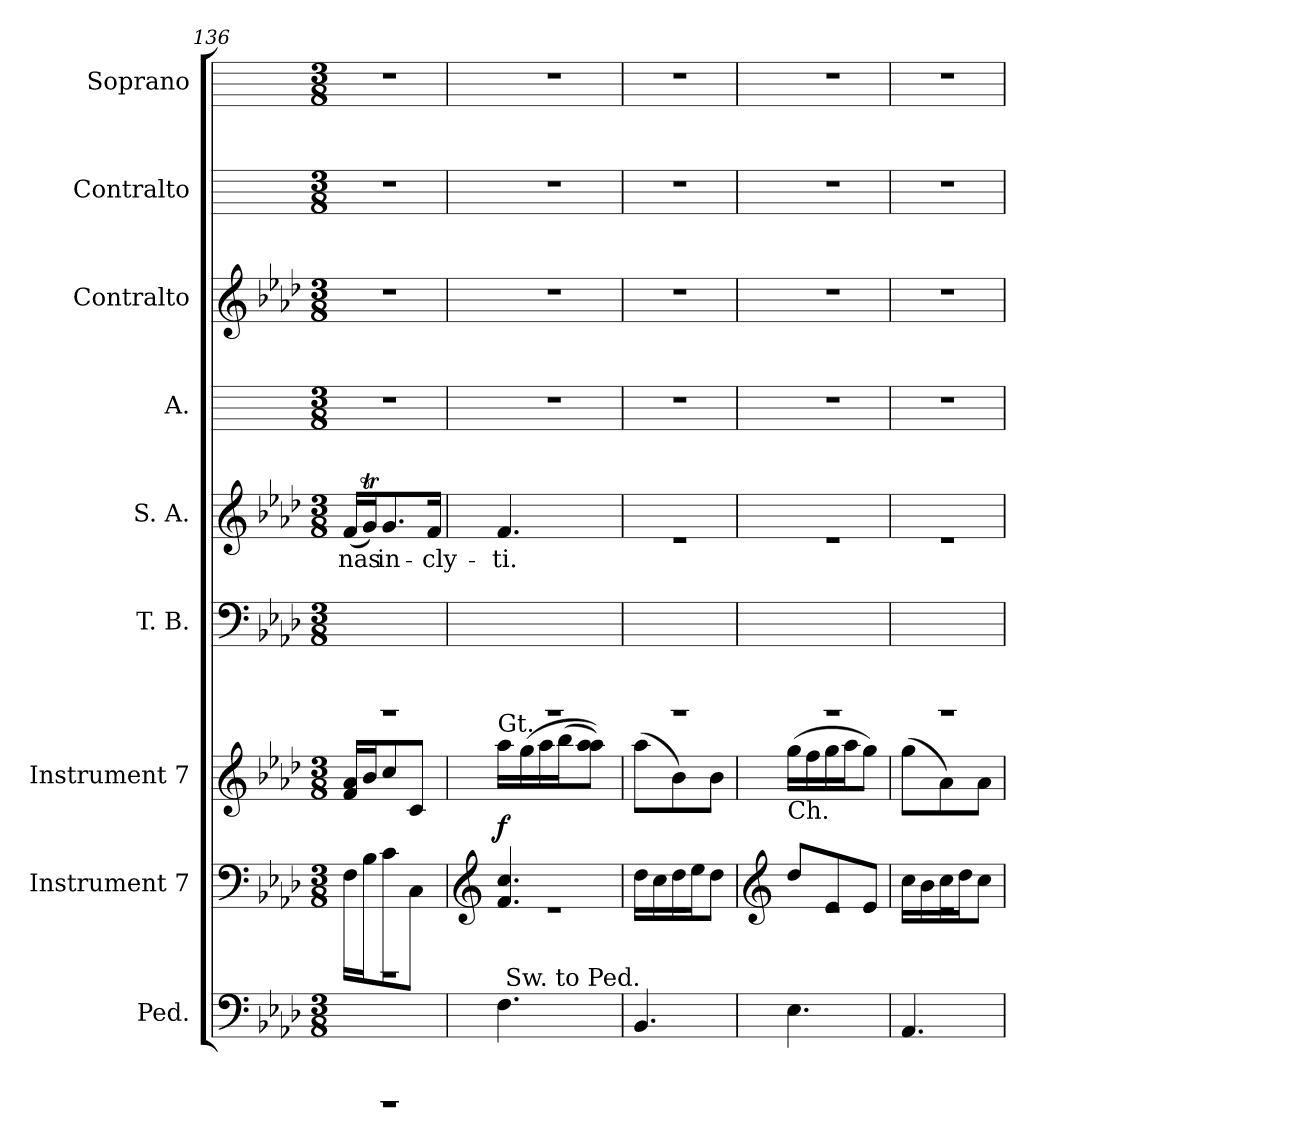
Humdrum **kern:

**kern	**kern	**dynam	**kern	**kern	**kern	**text	**kern	**kern	**kern	**kern
*part9	*part8	*part8	*part7	*part6	*part5	*part5	*part4	*part3	*part2	*part1
*staff9	*staff8	*staff8	*staff7	*staff6	*staff5	*staff5	*staff4	*staff3	*staff2	*staff1
*I"Ped.	*I"Instrument 7	*	*I"Instrument 7	*I"T.  B.	*I"S.  A.	*	*I"A.	*I"Contralto	*I"Contralto	*I"Soprano
*	*	*	*	*I'T.  B.	*I'S.  A.	*	*	*	*	*
*clefF4	*clefF4	*	*clefG2	*clefF4	*clefG2	*	*	*clefG2	*	*
*k[b-e-a-d-]	*k[b-e-a-d-]	*	*k[b-e-a-d-]	*k[b-e-a-d-]	*k[b-e-a-d-]	*	*k[]	*k[b-e-a-d-]	*k[]	*k[]
*A-:	*A-:	*	*A-:	*A-:	*A-:	*	*C:	*A-:	*C:	*C:
*M3/8	*M3/8	*	*M3/8	*M3/8	*M3/8	*	*M3/8	*M3/8	*M3/8	*M3/8
=136	=136	=136	=136	=136	=136	=136	=136	=136	=136	=136
*	*^	*	*	*	*	*	*	*	*	*
!	!	!	!	!	!	!	!LO:LY:b:cj	!	!	!	!
4.rBBBB	4.rCCC	16F\L	.	16a-/ 16f/L	4.rCCC	(<16f/L	nas	4.r	4.r	4.r	4.r
!	!	!	!	!	!	!	!LO:LY:b:cj	!	!	!	!
.	.	16B-\	.	16b-/	.	16gt/)	.	.	.	.	.
!	!	!	!	!	!	!	!LO:LY:b:cj	!	!	!	!
.	.	8c\	.	8cc/	.	8.g/	in-	.	.	.	.
.	.	8C\J	.	8c/J	.	.	.	.	.	.	.
!	!	!	!	!	!	!	!LO:LY:b:cj	!	!	!	!
.	.	.	.	.	.	16f/J	-cly-	.	.	.	.
=137	=137	=137	=137	=137	=137	=137	=137	=137	=137	=137	=137
*	*clefG2	*	*	*	*	*	*	*	*	*	*
!	!	!	!	!LO:TX:a:t=Gt.	!	!	!	!	!	!	!
!	!	!	!LO:DY:a	!	!	!	!LO:LY:b:cj	!	!	!	!
*^	*	*	*	*	*	*	*	*	*	*	*
4.F\	64ryy	4.rf	4.cc/ 4.f/	f	16aa-\L	4.rCCC	4.f/	-ti.	4.r	4.r	4.r	4.r
!	!LO:TX:a:t=Sw. to Ped.	!	!	!	!	!	!	!	!	!	!	!
.	4ryy	.	.	.	.	.	.	.	.	.	.	.
.	.	.	.	.	(>16gg\	.	.	.	.	.	.	.
.	.	.	.	.	16aa-\	.	.	.	.	.	.	.
.	.	.	.	.	(<16bb-\	.	.	.	.	.	.	.
.	.	.	.	.	8aa-\ 8aa-\J))	.	.	.	.	.	.	.
.	16..ryy	.	.	.	.	.	.	.	.	.	.	.
*v	*v	*	*	*	*	*	*	*	*	*	*	*
=138	=138	=138	=138	=138	=138	=138	=138	=138	=138	=138	=138
4.BB-/	4.rf	16dd-\L	.	(>8aa-\L	4.rCCC	4.re	.	4.r	4.r	4.r	4.r
.	.	16cc\	.	.	.	.	.	.	.	.	.
.	.	16dd-\	.	8b-\)	.	.	.	.	.	.	.
.	.	16ee-\	.	.	.	.	.	.	.	.	.
.	.	8dd-\J	.	8b-\J	.	.	.	.	.	.	.
!!LO:LB:g=z
=139	=139	=139	=139	=139	=139	=139	=139	=139	=139	=139	=139
*	*clefG2	*	*	*	*	*	*	*	*	*	*
!	!	!	!	!LO:TX:b:t=Ch.	!	!	!	!	!	!	!
4.E-\	4.rf	8dd-/L	.	(>16gg\L	4.rCCC	4.rf	.	4.r	4.r	4.r	4.r
.	.	.	.	16ff\	.	.	.	.	.	.	.
.	.	8e-/	.	16gg\	.	.	.	.	.	.	.
.	.	.	.	16aa-\	.	.	.	.	.	.	.
.	.	8e-/J	.	8gg\J)	.	.	.	.	.	.	.
=140	=140	=140	=140	=140	=140	=140	=140	=140	=140	=140	=140
4.AA-/	4.rf	16cc\L	.	(>8gg\L	4.rCCC	4.rf	.	4.r	4.r	4.r	4.r
.	.	16b-\	.	.	.	.	.	.	.	.	.
.	.	16cc\	.	8a-\)	.	.	.	.	.	.	.
.	.	16dd-\	.	.	.	.	.	.	.	.	.
.	.	8cc\J	.	8a-\J	.	.	.	.	.	.	.
*	*v	*v	*	*	*	*	*	*	*	*	*
=	=	=	=	=	=	=	=	=	=	=
*-	*-	*-	*-	*-	*-	*-	*-	*-	*-	*-
